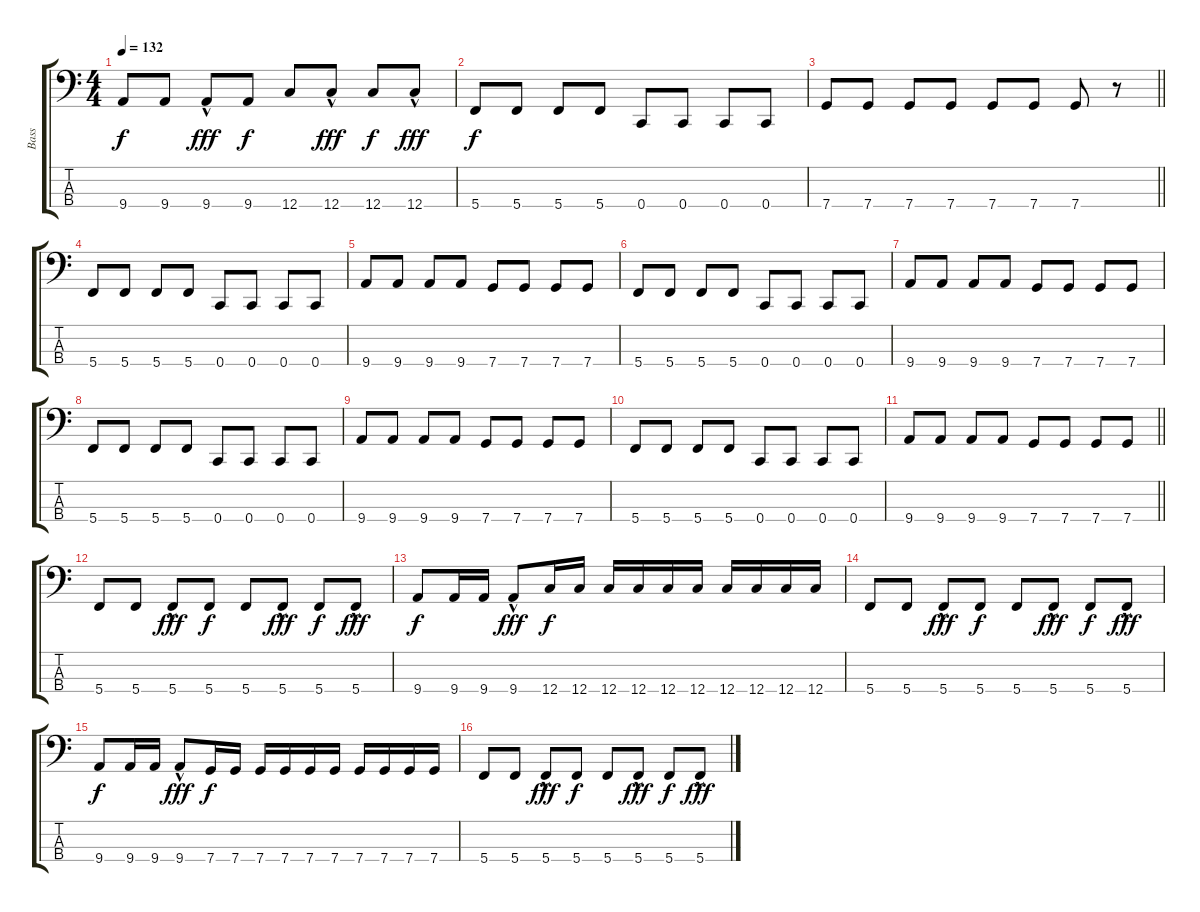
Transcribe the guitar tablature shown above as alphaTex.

\track ("Bass" "Bass") {instrument electricbasspick}
\staff {score tabs}
\tuning (F2 C2 G1 C1) {hide}
\ts (4 4)
\tempo 132
\clef f4
\ks c
9.4.8{dy f} 9.4.8 9.4{hac}.8{dy fff} 9.4.8{dy f} 12.4.8 12.4{hac}.8{dy fff} 12.4.8{dy f} 12.4{hac}.8{dy fff} |
5.4.8{dy f} 5.4.8 5.4.8 5.4.8 0.4.8 0.4.8 0.4.8 0.4.8 |
\barLineRight lightlight
7.4.8 7.4.8 7.4.8 7.4.8 7.4.8 7.4.8 7.4.8 r.8 |
\section ("" "")
5.4.8 5.4.8 5.4.8 5.4.8 0.4.8 0.4.8 0.4.8 0.4.8 |
9.4.8 9.4.8 9.4.8 9.4.8 7.4.8 7.4.8 7.4.8 7.4.8 |
5.4.8 5.4.8 5.4.8 5.4.8 0.4.8 0.4.8 0.4.8 0.4.8 |
9.4.8 9.4.8 9.4.8 9.4.8 7.4.8 7.4.8 7.4.8 7.4.8 |
5.4.8 5.4.8 5.4.8 5.4.8 0.4.8 0.4.8 0.4.8 0.4.8 |
9.4.8 9.4.8 9.4.8 9.4.8 7.4.8 7.4.8 7.4.8 7.4.8 |
5.4.8 5.4.8 5.4.8 5.4.8 0.4.8 0.4.8 0.4.8 0.4.8 |
\barLineRight lightlight
9.4.8 9.4.8 9.4.8 9.4.8 7.4.8 7.4.8 7.4.8 7.4.8 |
\section ("" "")
5.4.8 5.4.8 5.4{hac}.8{dy fff} 5.4.8{dy f} 5.4.8 5.4{hac}.8{dy fff} 5.4.8{dy f} 5.4{hac}.8{dy fff} |
9.4.8{dy f} 9.4.16 9.4.16 9.4{hac}.8{dy fff} 12.4.16{dy f} 12.4.16 12.4.16 12.4.16 12.4.16 12.4.16 12.4.16 12.4.16 12.4.16 12.4.16 |
5.4.8 5.4.8 5.4{hac}.8{dy fff} 5.4.8{dy f} 5.4.8 5.4{hac}.8{dy fff} 5.4.8{dy f} 5.4{hac}.8{dy fff} |
9.4.8{dy f} 9.4.16 9.4.16 9.4{hac}.8{dy fff} 7.4.16{dy f} 7.4.16 7.4.16 7.4.16 7.4.16 7.4.16 7.4.16 7.4.16 7.4.16 7.4.16 |
5.4.8 5.4.8 5.4{hac}.8{dy fff} 5.4.8{dy f} 5.4.8 5.4{hac}.8{dy fff} 5.4.8{dy f} 5.4{hac}.8{dy fff}
